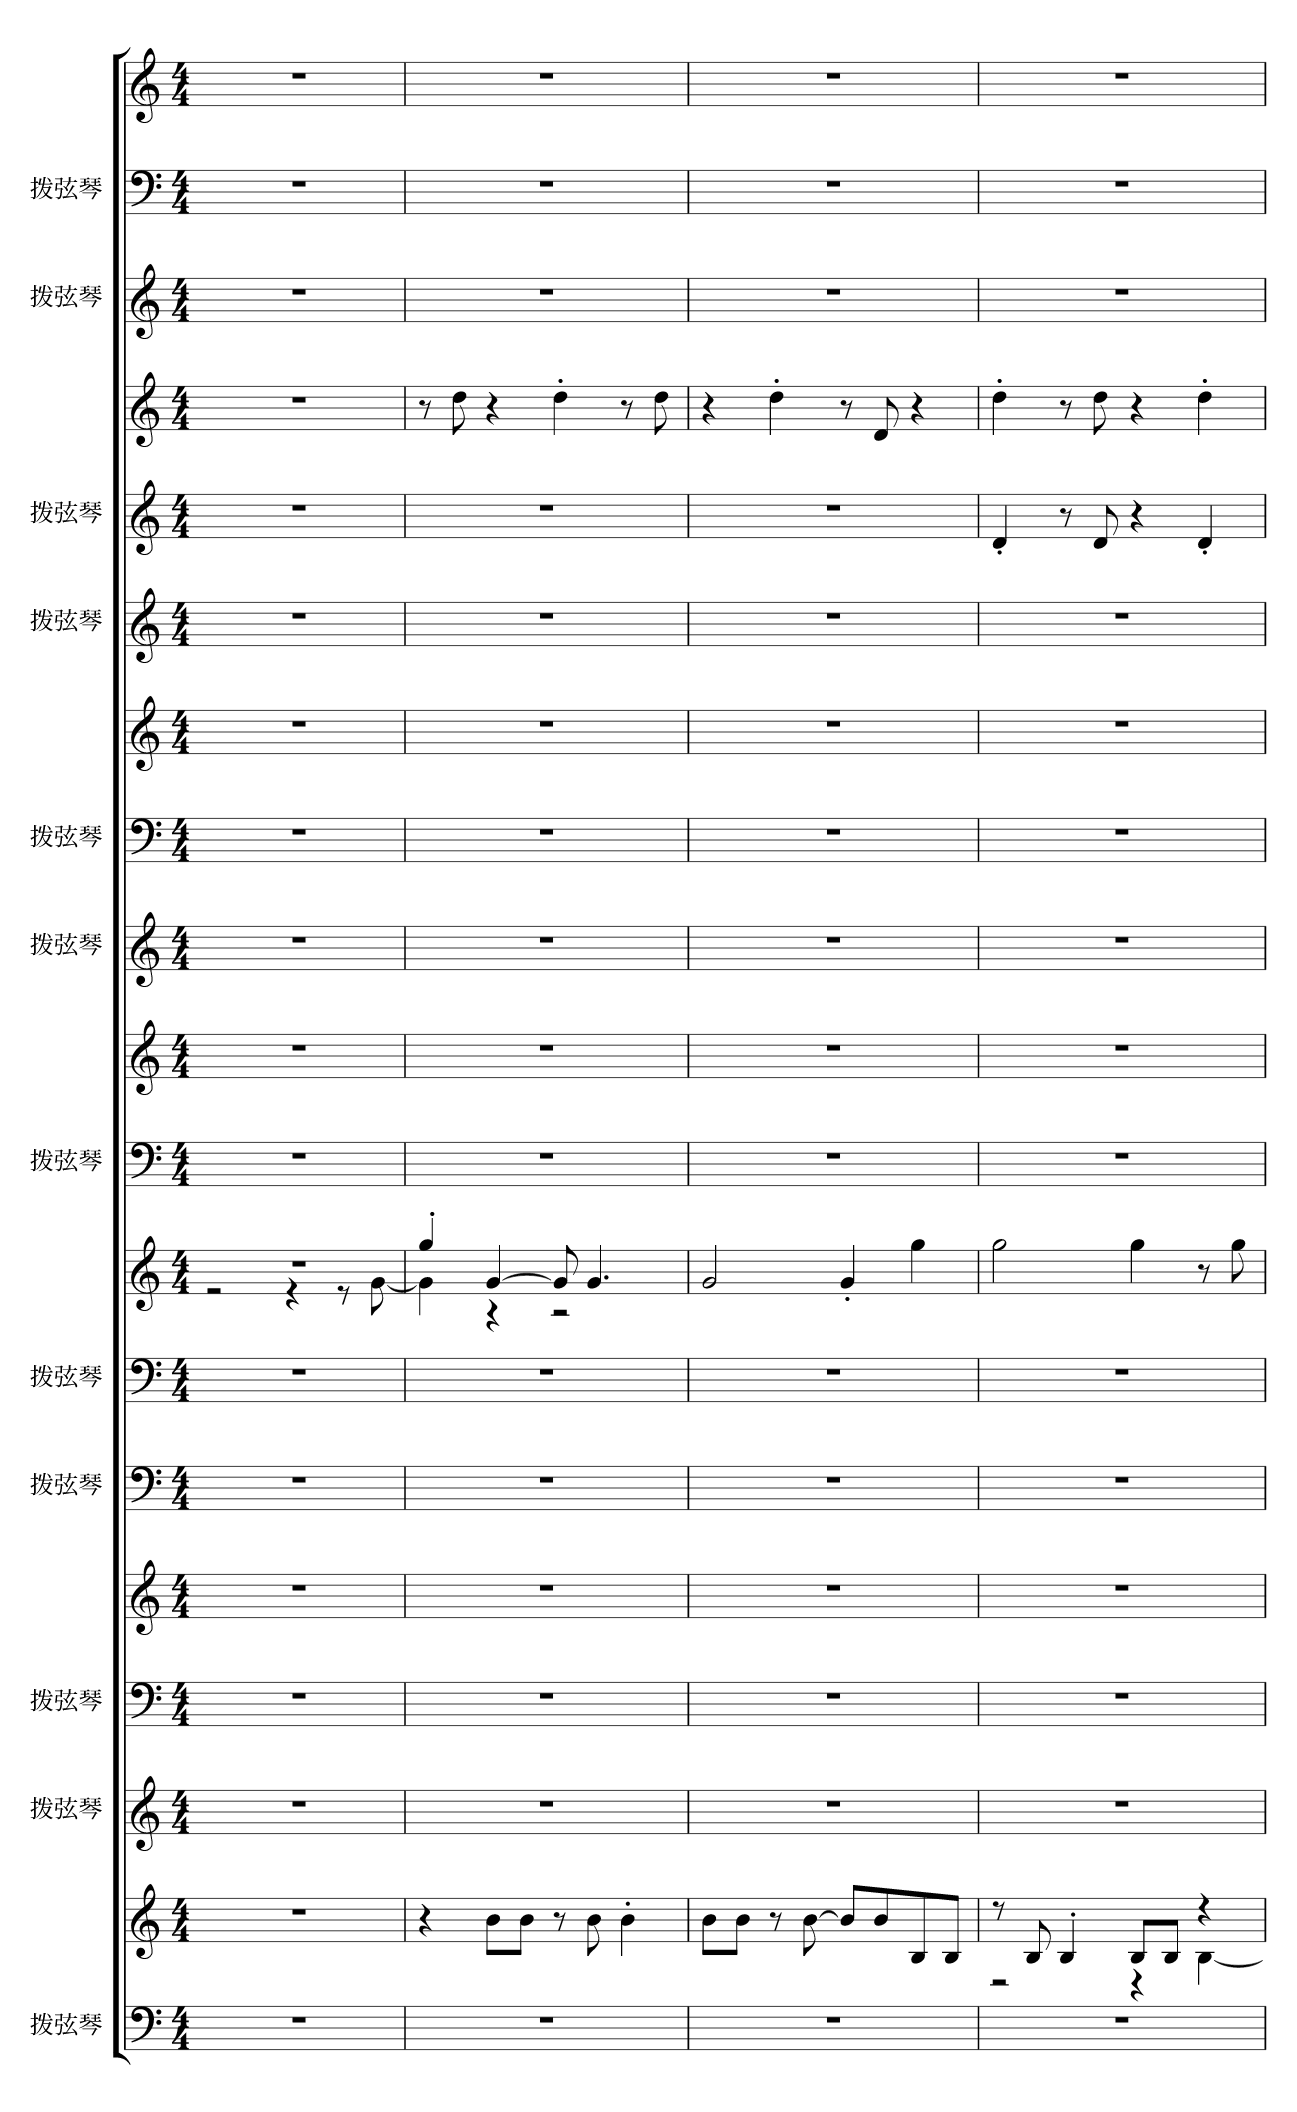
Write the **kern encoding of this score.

**kern	**kern	**kern	**kern	**kern	**kern	**kern	**kern	**kern	**kern	**kern	**kern	**kern	**kern	**kern	**kern	**kern	**kern	**kern
*part12	*part12	*part11	*part10	*part10	*part9	*part8	*part8	*part7	*part7	*part6	*part5	*part5	*part4	*part3	*part3	*part2	*part1	*part1
*staff19	*staff18	*staff17	*staff16	*staff15	*staff14	*staff13	*staff12	*staff11	*staff10	*staff9	*staff8	*staff7	*staff6	*staff5	*staff4	*staff3	*staff2	*staff1
*I"拨弦琴	*	*I"拨弦琴	*I"拨弦琴	*	*I"拨弦琴	*I"拨弦琴	*	*I"拨弦琴	*	*I"拨弦琴	*I"拨弦琴	*	*I"拨弦琴	*I"拨弦琴	*	*I"拨弦琴	*I"拨弦琴	*
*clefF4	*clefG2	*clefG2	*clefF4	*clefG2	*clefF4	*clefF4	*clefG2	*clefF4	*clefG2	*clefG2	*clefF4	*clefG2	*clefG2	*clefG2	*clefG2	*clefG2	*clefF4	*clefG2
*k[]	*k[]	*k[]	*k[]	*k[]	*k[]	*k[]	*k[]	*k[]	*k[]	*k[]	*k[]	*k[]	*k[]	*k[]	*k[]	*k[]	*k[]	*k[]
*M4/4	*M4/4	*M4/4	*M4/4	*M4/4	*M4/4	*M4/4	*M4/4	*M4/4	*M4/4	*M4/4	*M4/4	*M4/4	*M4/4	*M4/4	*M4/4	*M4/4	*M4/4	*M4/4
*MM160	*MM160	*MM160	*MM160	*MM160	*MM160	*MM160	*MM160	*MM160	*MM160	*MM160	*MM160	*MM160	*MM160	*MM160	*MM160	*MM160	*MM160	*MM160
=1	=1	=1	=1	=1	=1	=1	=1	=1	=1	=1	=1	=1	=1	=1	=1	=1	=1	=1
*	*	*	*	*	*	*	*^	*	*	*	*	*	*	*	*	*	*	*
1r	1r	1r	1r	1r	1r	1r	1r	2r	1r	1r	1r	1r	1r	1r	1r	1r	1r	1r	1r
.	.	.	.	.	.	.	.	4r	.	.	.	.	.	.	.	.	.	.	.
.	.	.	.	.	.	.	.	8r	.	.	.	.	.	.	.	.	.	.	.
.	.	.	.	.	.	.	.	[8g\	.	.	.	.	.	.	.	.	.	.	.
=2	=2	=2	=2	=2	=2	=2	=2	=2	=2	=2	=2	=2	=2	=2	=2	=2	=2	=2	=2
1r	4r	1r	1r	1r	1r	1r	4gg'/	4g\]	1r	1r	1r	1r	1r	1r	1r	8r	1r	1r	1r
.	.	.	.	.	.	.	.	.	.	.	.	.	.	.	.	8dd\	.	.	.
.	8b\L	.	.	.	.	.	[4g/	4r	.	.	.	.	.	.	.	4r	.	.	.
.	8b\J	.	.	.	.	.	.	.	.	.	.	.	.	.	.	.	.	.	.
.	8r	.	.	.	.	.	8g/]	2r	.	.	.	.	.	.	.	4dd'\	.	.	.
.	8b\	.	.	.	.	.	4.g/	.	.	.	.	.	.	.	.	.	.	.	.
.	4b'\	.	.	.	.	.	.	.	.	.	.	.	.	.	.	8r	.	.	.
.	.	.	.	.	.	.	.	.	.	.	.	.	.	.	.	8dd\	.	.	.
*	*	*	*	*	*	*	*v	*v	*	*	*	*	*	*	*	*	*	*	*
=3	=3	=3	=3	=3	=3	=3	=3	=3	=3	=3	=3	=3	=3	=3	=3	=3	=3	=3
1r	8b\L	1r	1r	1r	1r	1r	2g/	1r	1r	1r	1r	1r	1r	1r	4r	1r	1r	1r
.	8b\J	.	.	.	.	.	.	.	.	.	.	.	.	.	.	.	.	.
.	8r	.	.	.	.	.	.	.	.	.	.	.	.	.	4dd'\	.	.	.
.	[8b\	.	.	.	.	.	.	.	.	.	.	.	.	.	.	.	.	.
.	8b/L]	.	.	.	.	.	4g'/	.	.	.	.	.	.	.	8r	.	.	.
.	8b/	.	.	.	.	.	.	.	.	.	.	.	.	.	8d/	.	.	.
.	8B/	.	.	.	.	.	4gg\	.	.	.	.	.	.	.	4r	.	.	.
.	8B/J	.	.	.	.	.	.	.	.	.	.	.	.	.	.	.	.	.
=4	=4	=4	=4	=4	=4	=4	=4	=4	=4	=4	=4	=4	=4	=4	=4	=4	=4	=4
*	*^	*	*	*	*	*	*	*	*	*	*	*	*	*	*	*	*	*
1r	8r	2r	1r	1r	1r	1r	1r	2gg\	1r	1r	1r	1r	1r	1r	4d'/	4dd'\	1r	1r	1r
.	8B/	.	.	.	.	.	.	.	.	.	.	.	.	.	.	.	.	.	.
.	4B'/	.	.	.	.	.	.	.	.	.	.	.	.	.	8r	8r	.	.	.
.	.	.	.	.	.	.	.	.	.	.	.	.	.	.	8d/	8dd\	.	.	.
.	8B/L	4r	.	.	.	.	.	4gg\	.	.	.	.	.	.	4r	4r	.	.	.
.	8B/J	.	.	.	.	.	.	.	.	.	.	.	.	.	.	.	.	.	.
.	4r	[4B\	.	.	.	.	.	8r	.	.	.	.	.	.	4d'/	4dd'\	.	.	.
.	.	.	.	.	.	.	.	8gg\	.	.	.	.	.	.	.	.	.	.	.
*	*v	*v	*	*	*	*	*	*	*	*	*	*	*	*	*	*	*	*	*
=	=	=	=	=	=	=	=	=	=	=	=	=	=	=	=	=	=	=
*-	*-	*-	*-	*-	*-	*-	*-	*-	*-	*-	*-	*-	*-	*-	*-	*-	*-	*-
